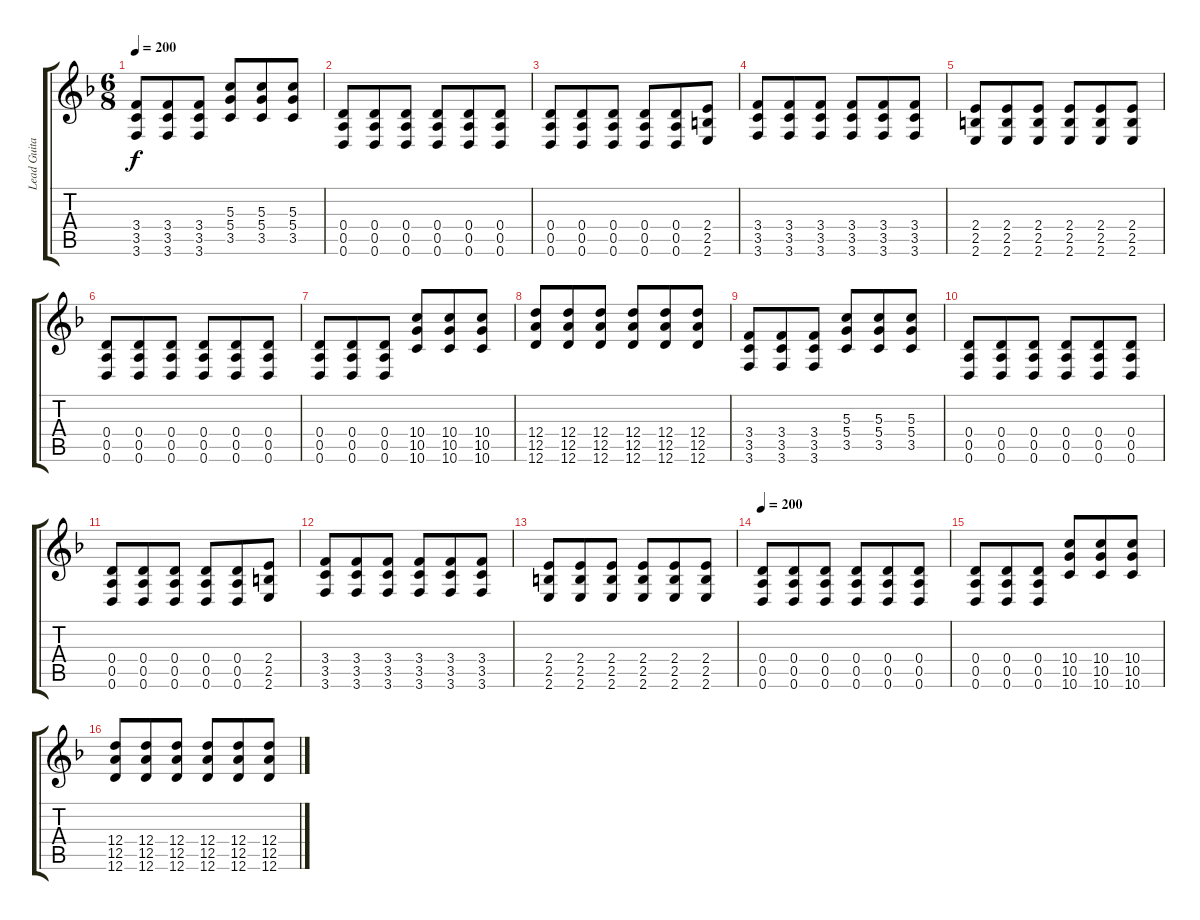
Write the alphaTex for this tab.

\track ("Lead Guitar" "Lead Guita") {instrument distortionguitar}
\staff {score tabs}
\tuning (E4 B3 G3 D3 A2 D2) {hide}
\ts (6 8)
\tempo 200
\clef g2
\ks dminor
(3.4 3.5 3.6).8{dy f} (3.4 3.5 3.6).8 (3.4 3.5 3.6).8 (5.3 5.4 3.5).8 (5.3 5.4 3.5).8 (5.3 5.4 3.5).8 |
(0.4 0.5 0.6).8 (0.4 0.5 0.6).8 (0.4 0.5 0.6).8 (0.4 0.5 0.6).8 (0.4 0.5 0.6).8 (0.4 0.5 0.6).8 |
(0.4 0.5 0.6).8 (0.4 0.5 0.6).8 (0.4 0.5 0.6).8 (0.4 0.5 0.6).8 (0.4 0.5 0.6).8 (2.4 2.5 2.6).8 |
(3.4 3.5 3.6).8 (3.4 3.5 3.6).8 (3.4 3.5 3.6).8 (3.4 3.5 3.6).8 (3.4 3.5 3.6).8 (3.4 3.5 3.6).8 |
(2.4 2.5 2.6).8 (2.4 2.5 2.6).8 (2.4 2.5 2.6).8 (2.4 2.5 2.6).8 (2.4 2.5 2.6).8 (2.4 2.5 2.6).8 |
(0.4 0.5 0.6).8 (0.4 0.5 0.6).8 (0.4 0.5 0.6).8 (0.4 0.5 0.6).8 (0.4 0.5 0.6).8 (0.4 0.5 0.6).8 |
(0.4 0.5 0.6).8 (0.4 0.5 0.6).8 (0.4 0.5 0.6).8 (10.4 10.5 10.6).8 (10.4 10.5 10.6).8 (10.4 10.5 10.6).8 |
(12.4 12.5 12.6).8 (12.4 12.5 12.6).8 (12.4 12.5 12.6).8 (12.4 12.5 12.6).8 (12.4 12.5 12.6).8 (12.4 12.5 12.6).8 |
(3.4 3.5 3.6).8 (3.4 3.5 3.6).8 (3.4 3.5 3.6).8 (5.3 5.4 3.5).8 (5.3 5.4 3.5).8 (5.3 5.4 3.5).8 |
(0.4 0.5 0.6).8 (0.4 0.5 0.6).8 (0.4 0.5 0.6).8 (0.4 0.5 0.6).8 (0.4 0.5 0.6).8 (0.4 0.5 0.6).8 |
(0.4 0.5 0.6).8 (0.4 0.5 0.6).8 (0.4 0.5 0.6).8 (0.4 0.5 0.6).8 (0.4 0.5 0.6).8 (2.4 2.5 2.6).8 |
(3.4 3.5 3.6).8 (3.4 3.5 3.6).8 (3.4 3.5 3.6).8 (3.4 3.5 3.6).8 (3.4 3.5 3.6).8 (3.4 3.5 3.6).8 |
(2.4 2.5 2.6).8 (2.4 2.5 2.6).8 (2.4 2.5 2.6).8 (2.4 2.5 2.6).8 (2.4 2.5 2.6).8 (2.4 2.5 2.6).8 |
\tempo 200
(0.4 0.5 0.6).8 (0.4 0.5 0.6).8 (0.4 0.5 0.6).8 (0.4 0.5 0.6).8 (0.4 0.5 0.6).8 (0.4 0.5 0.6).8 |
(0.4 0.5 0.6).8 (0.4 0.5 0.6).8 (0.4 0.5 0.6).8 (10.4 10.5 10.6).8 (10.4 10.5 10.6).8 (10.4 10.5 10.6).8 |
(12.4 12.5 12.6).8 (12.4 12.5 12.6).8 (12.4 12.5 12.6).8 (12.4 12.5 12.6).8 (12.4 12.5 12.6).8 (12.4 12.5 12.6).8
